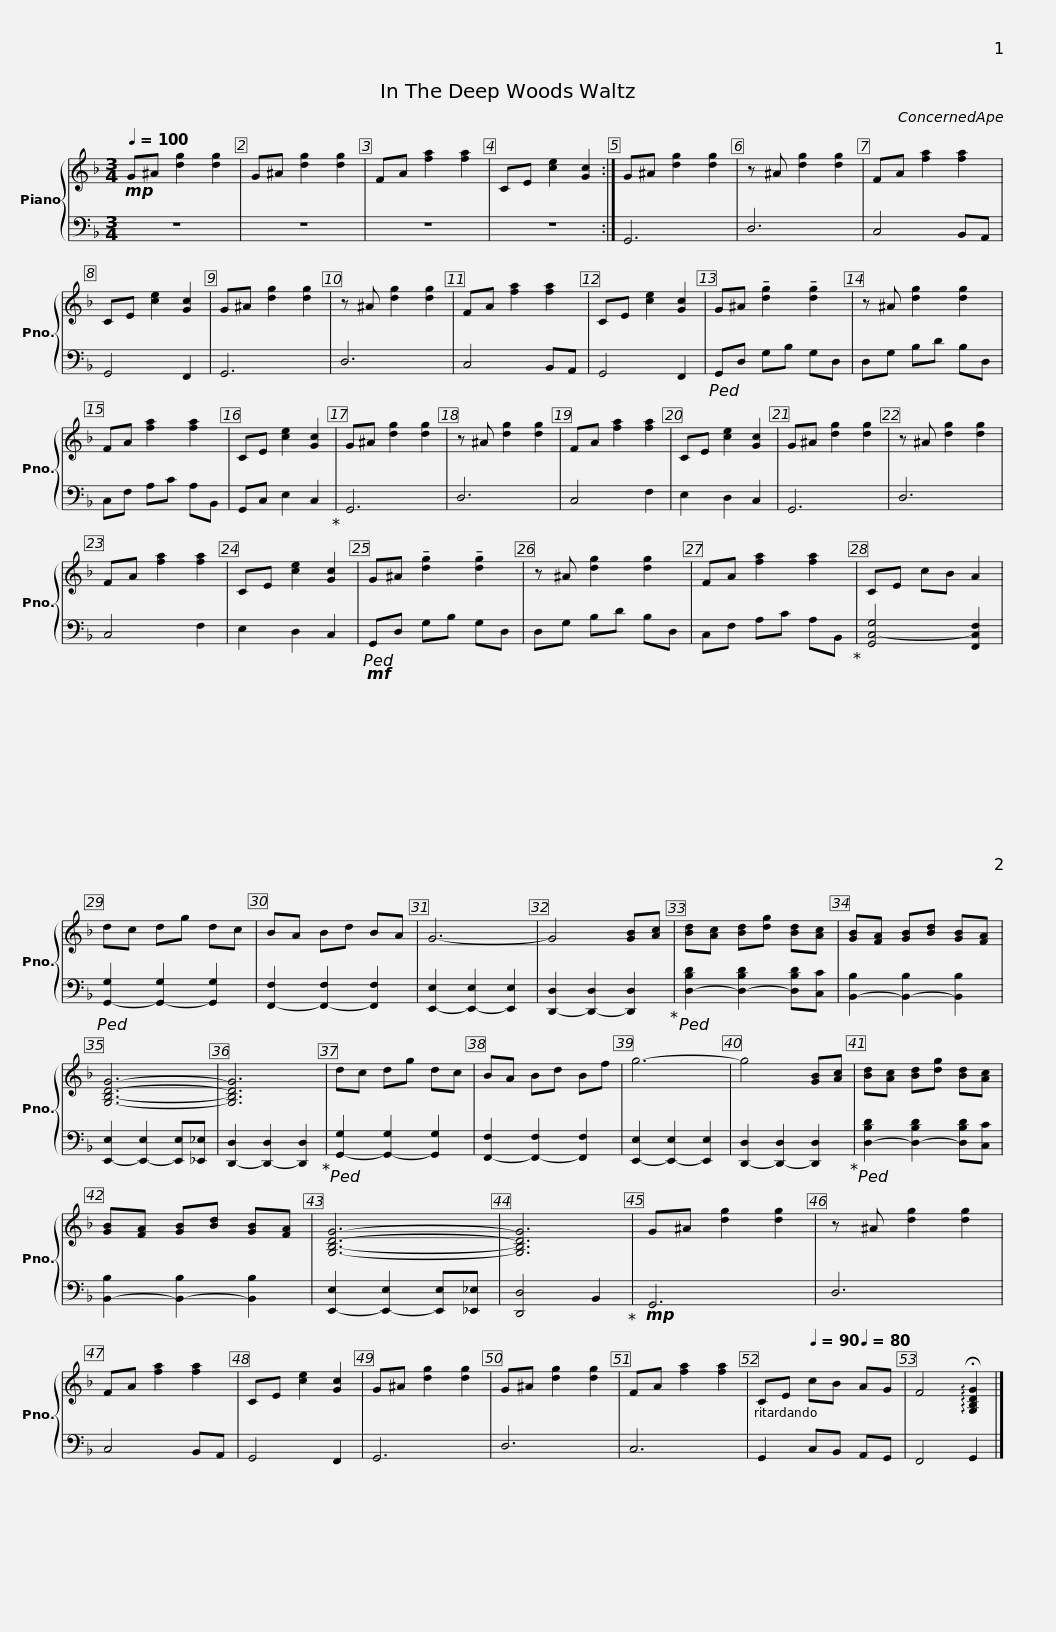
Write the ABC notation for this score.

X:1
%%score { 1 | 2 }
L:1/8
Q:1/4=100
M:3/4
I:linebreak $
K:F
V:1 treble
V:2 bass
V:1
!mp! G^A [dg]2 [dg]2 | G^A [dg]2 [dg]2 | FA [fa]2 [fa]2 | CE [ce]2 [Gc]2 :| G^A [dg]2 [dg]2 | %5
 z ^A [dg]2 [dg]2 | FA [fa]2 [fa]2 | CE [ce]2 [Gc]2 | G^A [dg]2 [dg]2 |$ z ^A [dg]2 [dg]2 | %10
 FA [fa]2 [fa]2 | CE [ce]2 [Gc]2 | G^A !tenuto![dg]2 !tenuto![dg]2 | z ^A [dg]2 [dg]2 | FA [fa]2 [fa]2 | %15
 CE [ce]2 [Gc]2 | G^A [dg]2 [dg]2 |$ z ^A [dg]2 [dg]2 | FA [fa]2 [fa]2 | CE [ce]2 [Gc]2 | %20
 G^A [dg]2 [dg]2 | z ^A [dg]2 [dg]2 | FA [fa]2 [fa]2 | CE [ce]2 [Gc]2 | G^A !tenuto![dg]2 !tenuto![dg]2 |$ %25
 z ^A [dg]2 [dg]2 | FA [fa]2 [fa]2 | CE cB A2 | dc dg dc | BA Bd BA | %30
 G6- | G4 [GB][Ac] |$ [Bd][Ac] [Bd][dg] [Bd][Ac] | [GB][FA] [GB][Bd] [GB][FA] | [G,B,DG]6- | %35
 [G,B,DG]6 | dc dg dc | BA Bd Bf | g6- | g4 [GB][Ac] |$ %40
 [Bd][Ac] [Bd][dg] [Bd][Ac] | [GB][FA] [GB][Bd] [GB][FA] | [G,B,DG]6- | [G,B,DG]6 | G^A [dg]2 [dg]2 | %45
 z ^A [dg]2 [dg]2 | FA [fa]2 [fa]2 | CE [ce]2 [Gc]2 | G^A [dg]2 [dg]2 |$ G^A [dg]2 [dg]2 | %50
 FA [fa]2 [fa]2 | CE[Q:1/4=90] cB[Q:1/4=80] AG | F4 !arpeggio!!fermata![G,B,DG]2 |] %53
V:2
 z6 | z6 | z6 | z6 :| G,,6 | %5
 D,6 | C,4 B,,A,, | G,,4 F,,2 | G,,6 |$ D,6 | %10
 C,4 B,,A,, | G,,4 F,,2 |!ped! G,,D, G,B, G,D, | D,G, B,D B,D, | C,F, A,C A,B,, | %15
 G,,C, E,2 C,2!ped-up! | G,,6 |$ D,6 | C,4 F,2 | E,2 D,2 C,2 | %20
 G,,6 | D,6 | C,4 F,2 | E,2 D,2 C,2 |!mf!!ped! G,,D, G,B, G,D, |$ %25
 D,G, B,D B,D, | C,F, A,C A,B,,!ped-up! | [G,,C,-G,]4 [F,,C,F,]2 |!ped! [G,,-G,]2 [G,,-G,]2 [G,,G,]2 | [F,,-F,]2 [F,,-F,]2 [F,,F,]2 | %30
 [E,,-E,]2 [E,,-E,]2 [E,,E,]2 | [D,,-D,]2 [D,,-D,]2 [D,,D,]2!ped-up! |$!ped! [D,-B,D]2 [D,-B,D]2 [D,B,D][C,C] | [B,,-B,]2 [B,,-B,]2 [B,,B,]2 | [E,,-E,]2 [E,,-E,]2 [E,,E,][_E,,_E,] | %35
 [D,,-D,]2 [D,,-D,]2 [D,,D,]2!ped-up! |!ped! [G,,-G,]2 [G,,-G,]2 [G,,G,]2 | [F,,-F,]2 [F,,-F,]2 [F,,F,]2 | [E,,-E,]2 [E,,-E,]2 [E,,E,]2 | [D,,-D,]2 [D,,-D,]2 [D,,D,]2!ped-up! |$ %40
!ped! [D,-B,D]2 [D,-B,D]2 [D,B,D][C,C] | [B,,-B,]2 [B,,-B,]2 [B,,B,]2 | [E,,-E,]2 [E,,-E,]2 [E,,E,][_E,,_E,] | [D,,D,]4 B,,2!ped-up! |!mp! G,,6 | %45
 D,6 | C,4 B,,A,, | G,,4 F,,2 | G,,6 |$ D,6 | %50
 C,6 | G,,2 C,B,, A,,G,, | F,,4 G,,2 |] %53
